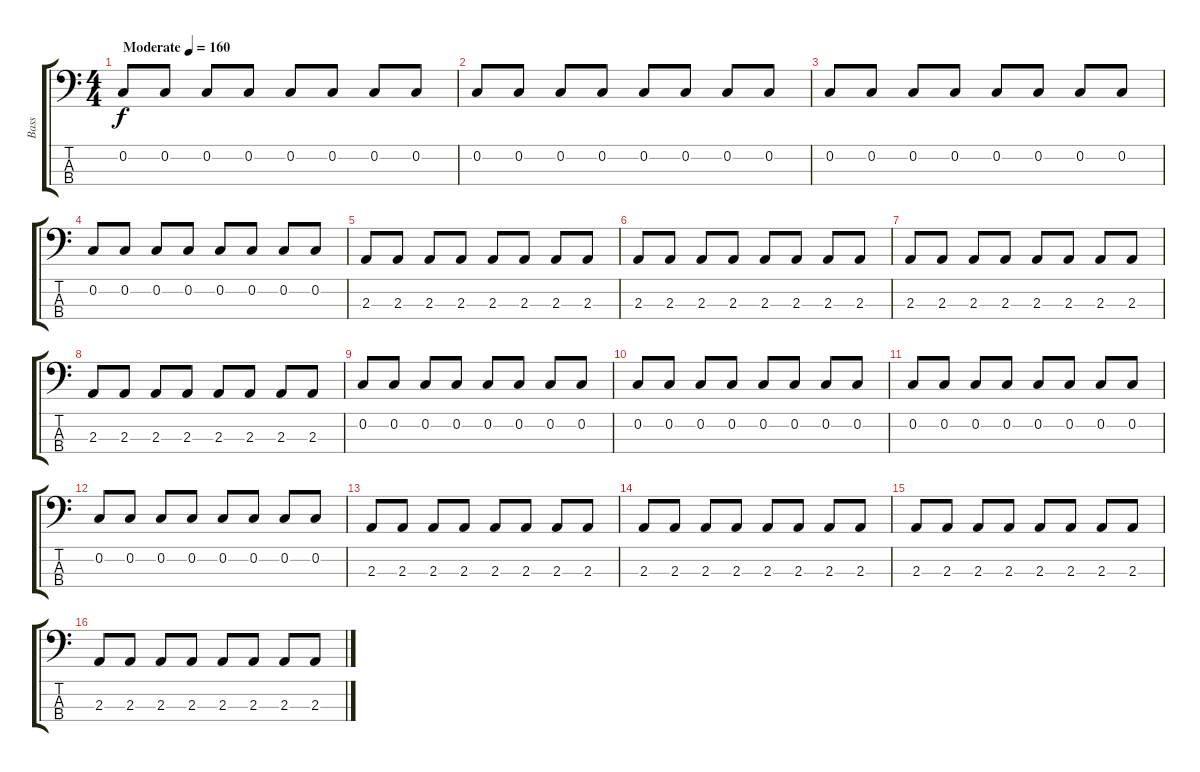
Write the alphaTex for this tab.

\track ("Bass" "Bass") {instrument electricbassfinger}
\staff {score tabs}
\tuning (F2 C2 G1 C1) {hide}
\ts (4 4)
\tempo (160 "Moderate")
\clef f4
\ks c
0.2.8{dy f instrument electricbassfinger} 0.2.8 0.2.8 0.2.8 0.2.8 0.2.8 0.2.8 0.2.8 |
0.2.8 0.2.8 0.2.8 0.2.8 0.2.8 0.2.8 0.2.8 0.2.8 |
0.2.8 0.2.8 0.2.8 0.2.8 0.2.8 0.2.8 0.2.8 0.2.8 |
0.2.8 0.2.8 0.2.8 0.2.8 0.2.8 0.2.8 0.2.8 0.2.8 |
2.3.8 2.3.8 2.3.8 2.3.8 2.3.8 2.3.8 2.3.8 2.3.8 |
2.3.8 2.3.8 2.3.8 2.3.8 2.3.8 2.3.8 2.3.8 2.3.8 |
2.3.8 2.3.8 2.3.8 2.3.8 2.3.8 2.3.8 2.3.8 2.3.8 |
2.3.8 2.3.8 2.3.8 2.3.8 2.3.8 2.3.8 2.3.8 2.3.8 |
0.2.8 0.2.8 0.2.8 0.2.8 0.2.8 0.2.8 0.2.8 0.2.8 |
0.2.8 0.2.8 0.2.8 0.2.8 0.2.8 0.2.8 0.2.8 0.2.8 |
0.2.8 0.2.8 0.2.8 0.2.8 0.2.8 0.2.8 0.2.8 0.2.8 |
0.2.8 0.2.8 0.2.8 0.2.8 0.2.8 0.2.8 0.2.8 0.2.8 |
2.3.8 2.3.8 2.3.8 2.3.8 2.3.8 2.3.8 2.3.8 2.3.8 |
2.3.8 2.3.8 2.3.8 2.3.8 2.3.8 2.3.8 2.3.8 2.3.8 |
2.3.8 2.3.8 2.3.8 2.3.8 2.3.8 2.3.8 2.3.8 2.3.8 |
2.3.8 2.3.8 2.3.8 2.3.8 2.3.8 2.3.8 2.3.8 2.3.8
